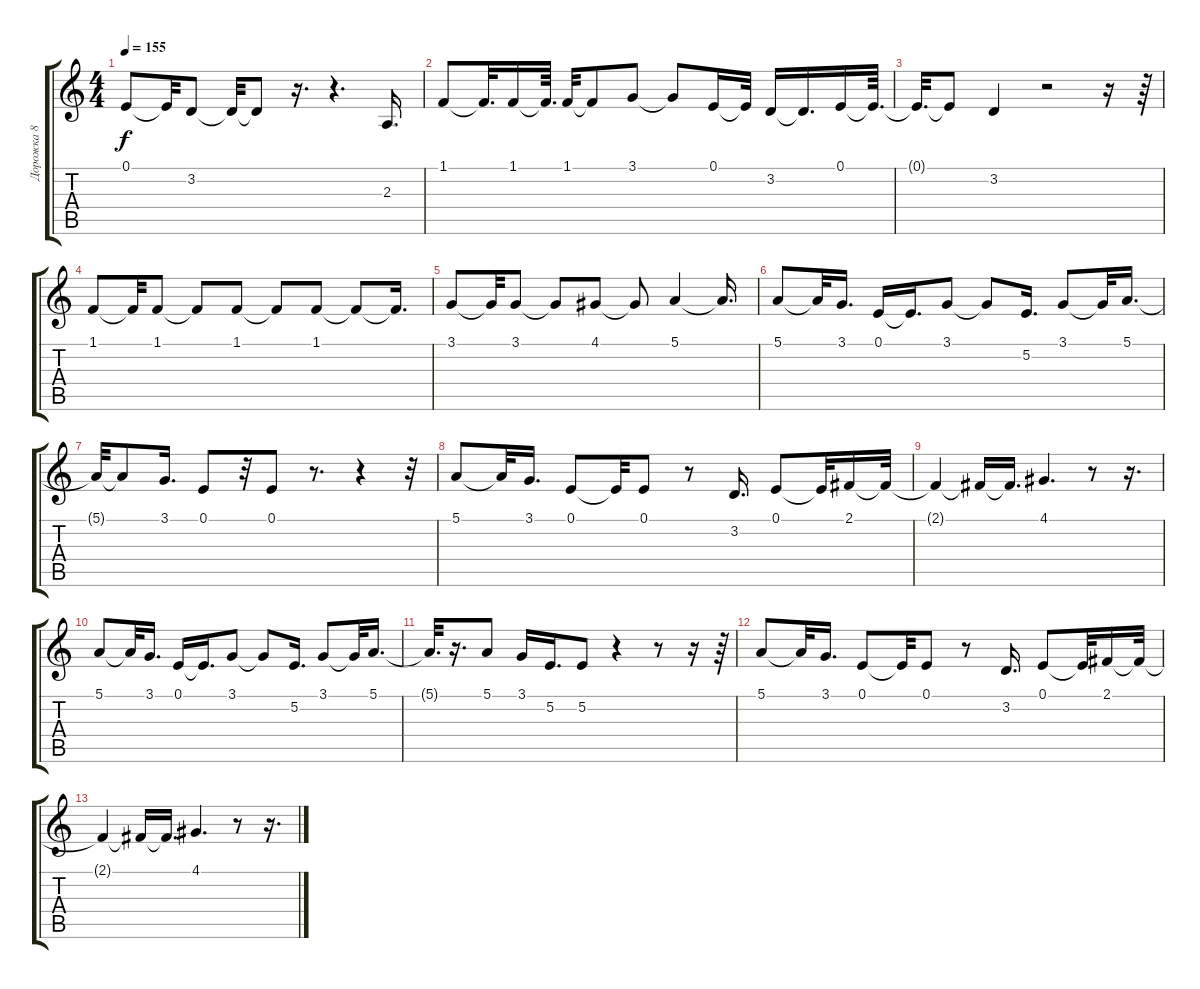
\track ("Дорожка 8" "Дорожка 8") {instrument lead1square}
\staff {score tabs}
\tuning (E4 B3 G3 D3 A2 E2) {hide}
\ts (4 4)
\tempo 155
\clef g2
\ks c
0.1{t}.8{dy f} 0.1{t}.32 3.2.8 3.2{t}.32 3.2{t}.8 r.16{d} r.4{d} 2.3.16{d} |
1.1.8 1.1{t}.32{d} 1.1.16 1.1{t}.64{d} 1.1.32 1.1{t}.8 3.1.8 3.1{t}.8 0.1.16 0.1{t}.32 3.2.16 3.2{t}.16{d} 0.1.16 0.1{t}.64{d} |
0.1{t}.32{d} 0.1{t}.8 3.2.4 r.2 r.16 r.64 |
1.1.8 1.1{t}.32 1.1.8 1.1{t}.8 1.1.8 1.1{t}.8 1.1.8 1.1{t}.8 1.1{t}.16{d} |
3.1.8 3.1{t}.32 3.1.8 3.1{t}.8 4.1.8 4.1{t}.8 5.1.4 5.1{t}.16{d} |
5.1.8 5.1{t}.32 3.1.16{d} 0.1.16 0.1{t}.16{d} 3.1.8 3.1{t}.8 5.2.16{d} 3.1.8 3.1{t}.32 5.1.16{d} |
5.1{t}.32 5.1{t}.8 3.1.16{d} 0.1.8 r.32 0.1.8 r.8{d} r.4 r.32 |
5.1.8 5.1{t}.32 3.1.16{d} 0.1.8 0.1{t}.32 0.1.8 r.8 3.2.16{d} 0.1.8 0.1{t}.32 2.1.16 2.1{t}.32 |
2.1{t}.4 2.1{t}.16 2.1{t}.16{d} 4.1.4{d} r.8 r.16{d} |
5.1.8 5.1{t}.32 3.1.16{d} 0.1.16 0.1{t}.16{d} 3.1.8 3.1{t}.8 5.2.16{d} 3.1.8 3.1{t}.32 5.1.16{d} |
5.1{t}.32{d} r.16{d} 5.1.8 3.1.16 5.2.16{d} 5.2.8 r.4 r.8 r.16 r.64 |
5.1.8 5.1{t}.32 3.1.16{d} 0.1.8 0.1{t}.32 0.1.8 r.8 3.2.16{d} 0.1.8 0.1{t}.32 2.1.16 2.1{t}.32 |
2.1{t}.4 2.1{t}.16 2.1{t}.16{d} 4.1.4{d} r.8 r.16{d}
